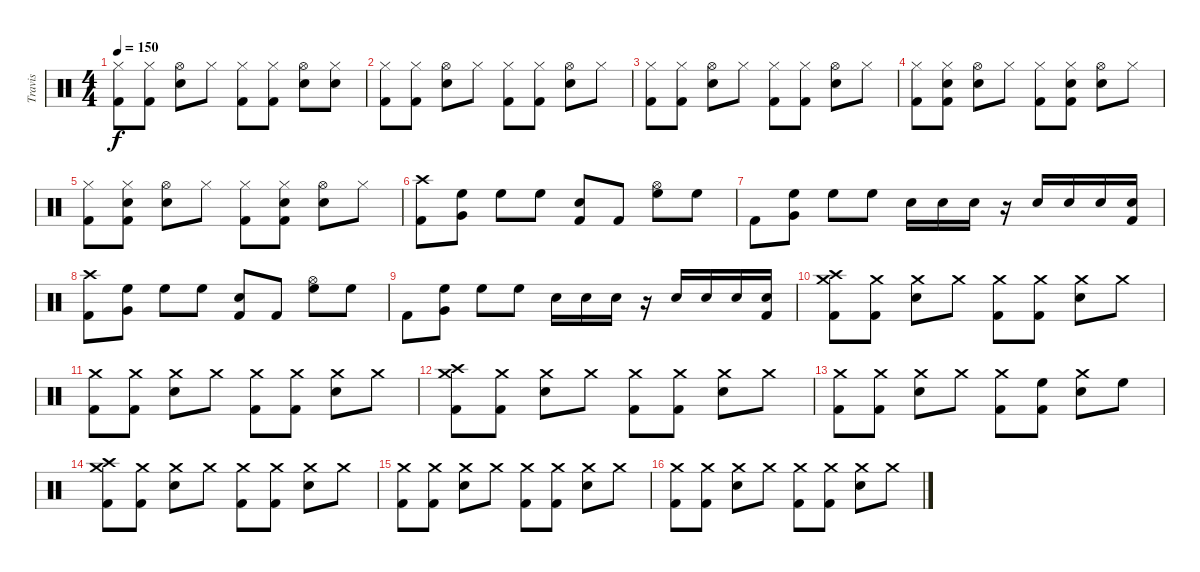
\track ("Travis" "Travis") {instrument percussion}
\staff {score}
\articulation defaults
\ts (4 4)
\tempo 150
\clef neutral
\ks c
("Hi-Hat (closed)" "Kick (hit) 2").8{dy f} ("Hi-Hat (closed)" "Kick (hit) 2").8 ("Hi-Hat (open)" "Snare (hit) 2").8 "Hi-Hat (closed)".8 ("Hi-Hat (closed)" "Kick (hit) 2").8 ("Hi-Hat (closed)" "Kick (hit) 2").8 ("Hi-Hat (open)" "Snare (hit) 2").8 ("Hi-Hat (closed)" "Snare (hit) 2").8 |
("Hi-Hat (closed)" "Kick (hit) 2").8 ("Hi-Hat (closed)" "Kick (hit) 2").8 ("Hi-Hat (open)" "Snare (hit) 2").8 "Hi-Hat (closed)".8 ("Hi-Hat (closed)" "Kick (hit) 2").8 ("Hi-Hat (closed)" "Kick (hit) 2").8 ("Hi-Hat (open)" "Snare (hit) 2").8 "Hi-Hat (closed)".8 |
("Hi-Hat (closed)" "Kick (hit) 2").8 ("Hi-Hat (closed)" "Kick (hit) 2").8 ("Hi-Hat (open)" "Snare (hit) 2").8 "Hi-Hat (closed)".8 ("Hi-Hat (closed)" "Kick (hit) 2").8 ("Hi-Hat (closed)" "Kick (hit) 2").8 ("Hi-Hat (open)" "Snare (hit) 2").8 "Hi-Hat (closed)".8 |
("Hi-Hat (closed)" "Kick (hit) 2").8 ("Hi-Hat (closed)" "Snare (hit) 2" "Kick (hit) 2").8 ("Hi-Hat (open)" "Snare (hit) 2").8 "Hi-Hat (closed)".8 ("Hi-Hat (closed)" "Kick (hit) 2").8 ("Hi-Hat (closed)" "Snare (hit) 2" "Kick (hit) 2").8 ("Hi-Hat (open)" "Snare (hit) 2").8 "Hi-Hat (closed)".8 |
("Hi-Hat (closed)" "Kick (hit) 2").8 ("Hi-Hat (closed)" "Snare (hit) 2" "Kick (hit) 2").8 ("Hi-Hat (open)" "Snare (hit) 2").8 "Hi-Hat (closed)".8 ("Hi-Hat (closed)" "Kick (hit) 2").8 ("Hi-Hat (closed)" "Snare (hit) 2" "Kick (hit) 2").8 ("Hi-Hat (open)" "Snare (hit) 2").8 "Hi-Hat (closed)".8 |
("Crash high (hit)" "Kick (hit) 2").8 ("Very Low Tom (hit)" "High Floor Tom (hit)").8 "High Floor Tom (hit)".8 "High Floor Tom (hit)".8 ("Snare (hit) 2" "Kick (hit) 2").8 "Kick (hit) 2".8 ("Hi-Hat (open)" "High Floor Tom (hit)").8 "High Floor Tom (hit)".8 |
"Kick (hit) 2".8 ("Very Low Tom (hit)" "High Floor Tom (hit)").8 "High Floor Tom (hit)".8 "High Floor Tom (hit)".8 "Snare (hit) 2".16 "Snare (hit) 2".16 "Snare (hit) 2".16 r.16 "Snare (hit) 2".16 "Snare (hit) 2".16 "Snare (hit) 2".16 ("Snare (hit) 2" "Kick (hit) 2").16 |
("Crash high (hit)" "Kick (hit) 2").8 ("Very Low Tom (hit)" "High Floor Tom (hit)").8 "High Floor Tom (hit)".8 "High Floor Tom (hit)".8 ("Snare (hit) 2" "Kick (hit) 2").8 "Kick (hit) 2".8 ("Hi-Hat (open)" "High Floor Tom (hit)").8 "High Floor Tom (hit)".8 |
"Kick (hit) 2".8 ("Very Low Tom (hit)" "High Floor Tom (hit)").8 "High Floor Tom (hit)".8 "High Floor Tom (hit)".8 "Snare (hit) 2".16 "Snare (hit) 2".16 "Snare (hit) 2".16 r.16 "Snare (hit) 2".16 "Snare (hit) 2".16 "Snare (hit) 2".16 ("Snare (hit) 2" "Kick (hit) 2").16 |
("Crash high (hit)" "Crash medium (hit)" "Kick (hit) 2").8 ("Crash medium (hit)"{x} "Kick (hit) 2").8 ("Crash medium (hit)" "Snare (hit) 2").8 "Crash medium (hit)"{x}.8 ("Crash medium (hit)" "Kick (hit) 2").8 ("Crash medium (hit)"{x} "Kick (hit) 2").8 ("Crash medium (hit)" "Snare (hit) 2").8 "Crash medium (hit)"{x}.8 |
("Crash medium (hit)" "Kick (hit) 2").8 ("Crash medium (hit)"{x} "Kick (hit) 2").8 ("Crash medium (hit)" "Snare (hit) 2").8 "Crash medium (hit)"{x}.8 ("Crash medium (hit)" "Kick (hit) 2").8 ("Crash medium (hit)"{x} "Kick (hit) 2").8 ("Crash medium (hit)" "Snare (hit) 2").8 "Crash medium (hit)"{x}.8 |
("Crash high (hit)" "Crash medium (hit)" "Kick (hit) 2").8 ("Crash medium (hit)"{x} "Kick (hit) 2").8 ("Crash medium (hit)" "Snare (hit) 2").8 "Crash medium (hit)"{x}.8 ("Crash medium (hit)" "Kick (hit) 2").8 ("Crash medium (hit)"{x} "Kick (hit) 2").8 ("Crash medium (hit)" "Snare (hit) 2").8 "Crash medium (hit)"{x}.8 |
("Crash medium (hit)" "Kick (hit) 2").8 ("Crash medium (hit)"{x} "Kick (hit) 2").8 ("Crash medium (hit)" "Snare (hit) 2").8 "Crash medium (hit)"{x}.8 ("Crash medium (hit)" "Kick (hit) 2").8 ("High Floor Tom (hit)" "Kick (hit) 2").8 ("Crash medium (hit)" "Snare (hit) 2").8 "High Floor Tom (hit)".8 |
("Crash high (hit)" "Crash medium (hit)" "Kick (hit) 2").8 ("Crash medium (hit)"{x} "Kick (hit) 2").8 ("Crash medium (hit)" "Snare (hit) 2").8 "Crash medium (hit)"{x}.8 ("Crash medium (hit)" "Kick (hit) 2").8 ("Crash medium (hit)"{x} "Kick (hit) 2").8 ("Crash medium (hit)" "Snare (hit) 2").8 "Crash medium (hit)"{x}.8 |
("Crash medium (hit)" "Kick (hit) 2").8 ("Crash medium (hit)"{x} "Kick (hit) 2").8 ("Crash medium (hit)" "Snare (hit) 2").8 "Crash medium (hit)"{x}.8 ("Crash medium (hit)" "Kick (hit) 2").8 ("Crash medium (hit)"{x} "Kick (hit) 2").8 ("Crash medium (hit)" "Snare (hit) 2").8 "Crash medium (hit)"{x}.8 |
("Crash medium (hit)" "Kick (hit) 2").8 ("Crash medium (hit)"{x} "Kick (hit) 2").8 ("Crash medium (hit)" "Snare (hit) 2").8 "Crash medium (hit)"{x}.8 ("Crash medium (hit)" "Kick (hit) 2").8 ("Crash medium (hit)"{x} "Kick (hit) 2").8 ("Crash medium (hit)" "Snare (hit) 2").8 "Crash medium (hit)"{x}.8
